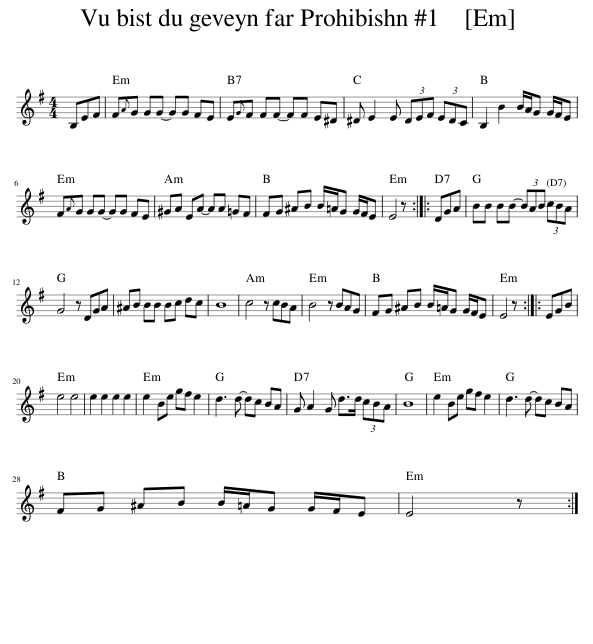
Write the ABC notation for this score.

X:1
L:1/8
M:4/4
I:linebreak $
K:Emin
V:1 treble
V:1
 B,EF | F{A}G GG- GG FE | E{G}F FF- FF E^D | ^D E2 E (3DEF (3EDC | B,2 B2 B/A/G G/F/E |$ %5
 F{A}G GG- GG FE | ^GA EA- AA =GF | FG ^AB B/=A/G G/F/E | E4 z :: DGA | %10
 BB BB- (3BAB (3cBA |$ G4 z DGA | ^AB BB Bc dc | B8 | c4 z cBA | %15
 B4 z BAG | FG ^AB B/=A/G G/F/E | E4 z :: EGB |$ e4 e4 | %20
 e2 e2 e2 e2 | e2 Be gf e2 | d3 d- dc BA | G A2 G d>d (3cBA | B8 | %25
 e2 Be gf e2 | d3 d- dc BA |$ FG ^AB B/=A/G G/F/E | E4 z :| %29
